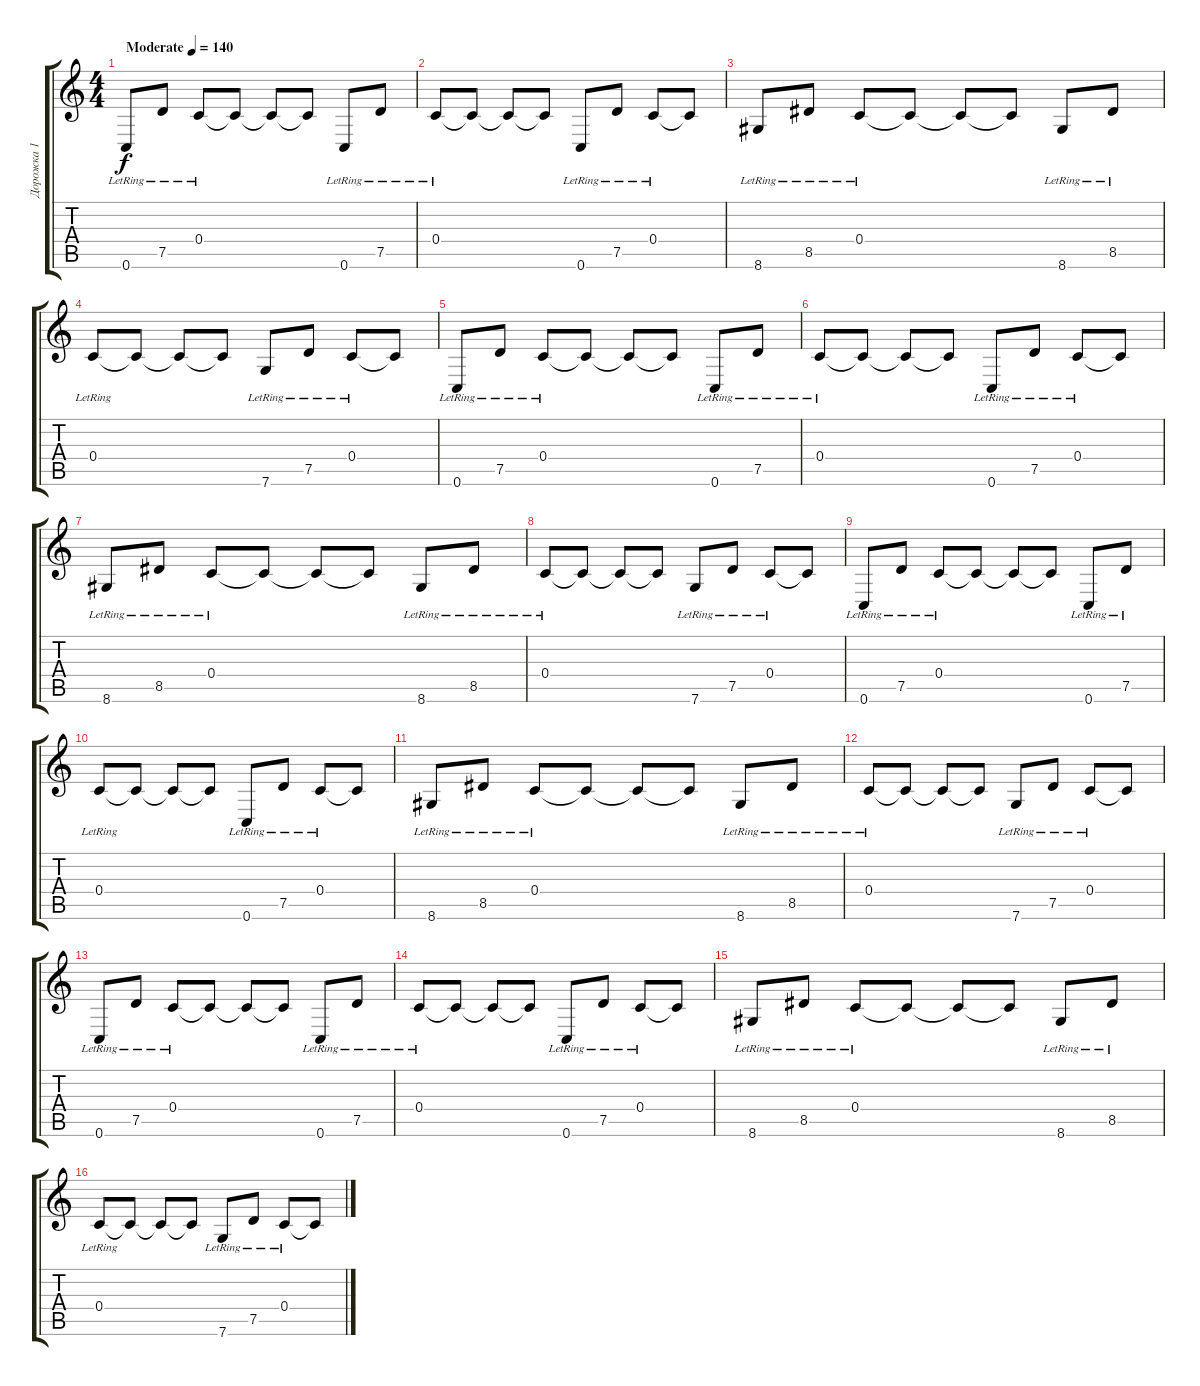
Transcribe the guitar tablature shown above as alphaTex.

\track ("Дорожка 1" "Дорожка 1") {instrument electricguitarclean}
\staff {score tabs}
\tuning (D4 A3 F3 C3 G2 C2) {hide}
\ts (4 4)
\tempo (140 "Moderate")
\clef g2
\ks c
0.6{lr}.8{dy f instrument electricguitarclean} 7.5{lr}.8 0.4{lr}.8 0.4{t}.8 0.4{t}.8 0.4{t}.8 0.6{lr}.8 7.5{lr}.8 |
0.4{lr}.8 0.4{t}.8 0.4{t}.8 0.4{t}.8 0.6{lr}.8 7.5{lr}.8 0.4{lr}.8 0.4{t}.8 |
8.6{lr}.8 8.5{lr}.8 0.4{lr}.8 0.4{t}.8 0.4{t}.8 0.4{t}.8 8.6{lr}.8 8.5{lr}.8 |
0.4{lr}.8 0.4{t}.8 0.4{t}.8 0.4{t}.8 7.6{lr}.8 7.5{lr}.8 0.4{lr}.8 0.4{t}.8 |
0.6{lr}.8 7.5{lr}.8 0.4{lr}.8 0.4{t}.8 0.4{t}.8 0.4{t}.8 0.6{lr}.8 7.5{lr}.8 |
0.4{lr}.8 0.4{t}.8 0.4{t}.8 0.4{t}.8 0.6{lr}.8 7.5{lr}.8 0.4{lr}.8 0.4{t}.8 |
8.6{lr}.8 8.5{lr}.8 0.4{lr}.8 0.4{t}.8 0.4{t}.8 0.4{t}.8 8.6{lr}.8 8.5{lr}.8 |
0.4{lr}.8 0.4{t}.8 0.4{t}.8 0.4{t}.8 7.6{lr}.8 7.5{lr}.8 0.4{lr}.8 0.4{t}.8 |
0.6{lr}.8 7.5{lr}.8 0.4{lr}.8 0.4{t}.8 0.4{t}.8 0.4{t}.8 0.6{lr}.8 7.5{lr}.8 |
0.4{lr}.8 0.4{t}.8 0.4{t}.8 0.4{t}.8 0.6{lr}.8 7.5{lr}.8 0.4{lr}.8 0.4{t}.8 |
8.6{lr}.8 8.5{lr}.8 0.4{lr}.8 0.4{t}.8 0.4{t}.8 0.4{t}.8 8.6{lr}.8 8.5{lr}.8 |
0.4{lr}.8 0.4{t}.8 0.4{t}.8 0.4{t}.8 7.6{lr}.8 7.5{lr}.8 0.4{lr}.8 0.4{t}.8 |
0.6{lr}.8 7.5{lr}.8 0.4{lr}.8 0.4{t}.8 0.4{t}.8 0.4{t}.8 0.6{lr}.8 7.5{lr}.8 |
0.4{lr}.8 0.4{t}.8 0.4{t}.8 0.4{t}.8 0.6{lr}.8 7.5{lr}.8 0.4{lr}.8 0.4{t}.8 |
8.6{lr}.8 8.5{lr}.8 0.4{lr}.8 0.4{t}.8 0.4{t}.8 0.4{t}.8 8.6{lr}.8 8.5{lr}.8 |
0.4{lr}.8 0.4{t}.8 0.4{t}.8 0.4{t}.8 7.6{lr}.8 7.5{lr}.8 0.4{lr}.8 0.4{t}.8
